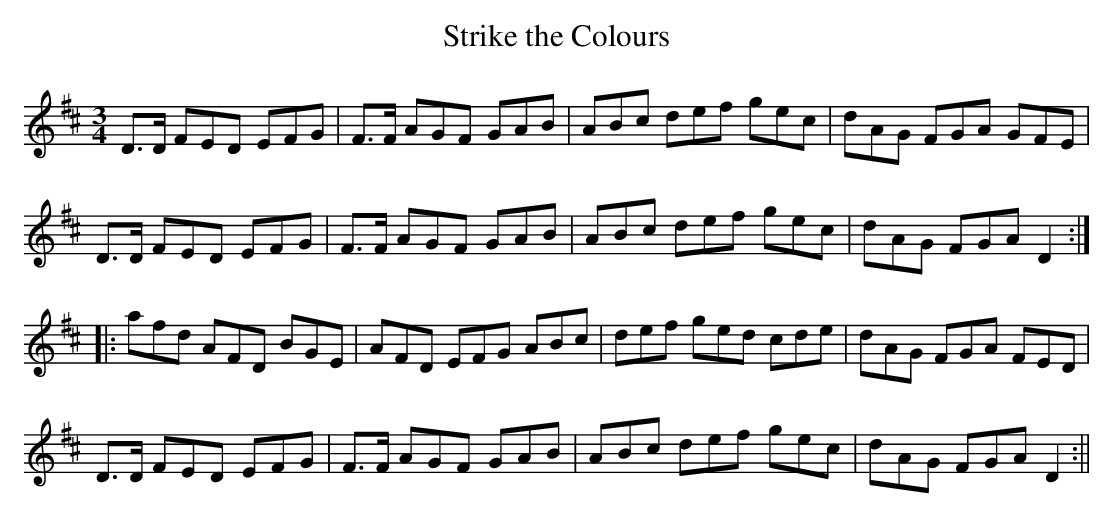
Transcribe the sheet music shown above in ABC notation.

X:1
T:Strike the Colours
M:3/4
L:1/8
K:D
D>D FED EFG|F>F AGF GAB|ABc def gec|dAG FGA GFE|
D>D FED EFG|F>F AGF GAB|ABc def gec|dAG FGA D2:|
|:afd AFD BGE|AFD EFG ABc|def ged cde|dAG FGA FED|
D>D FED EFG|F>F AGF GAB|ABc def gec|dAG FGA D2:||
